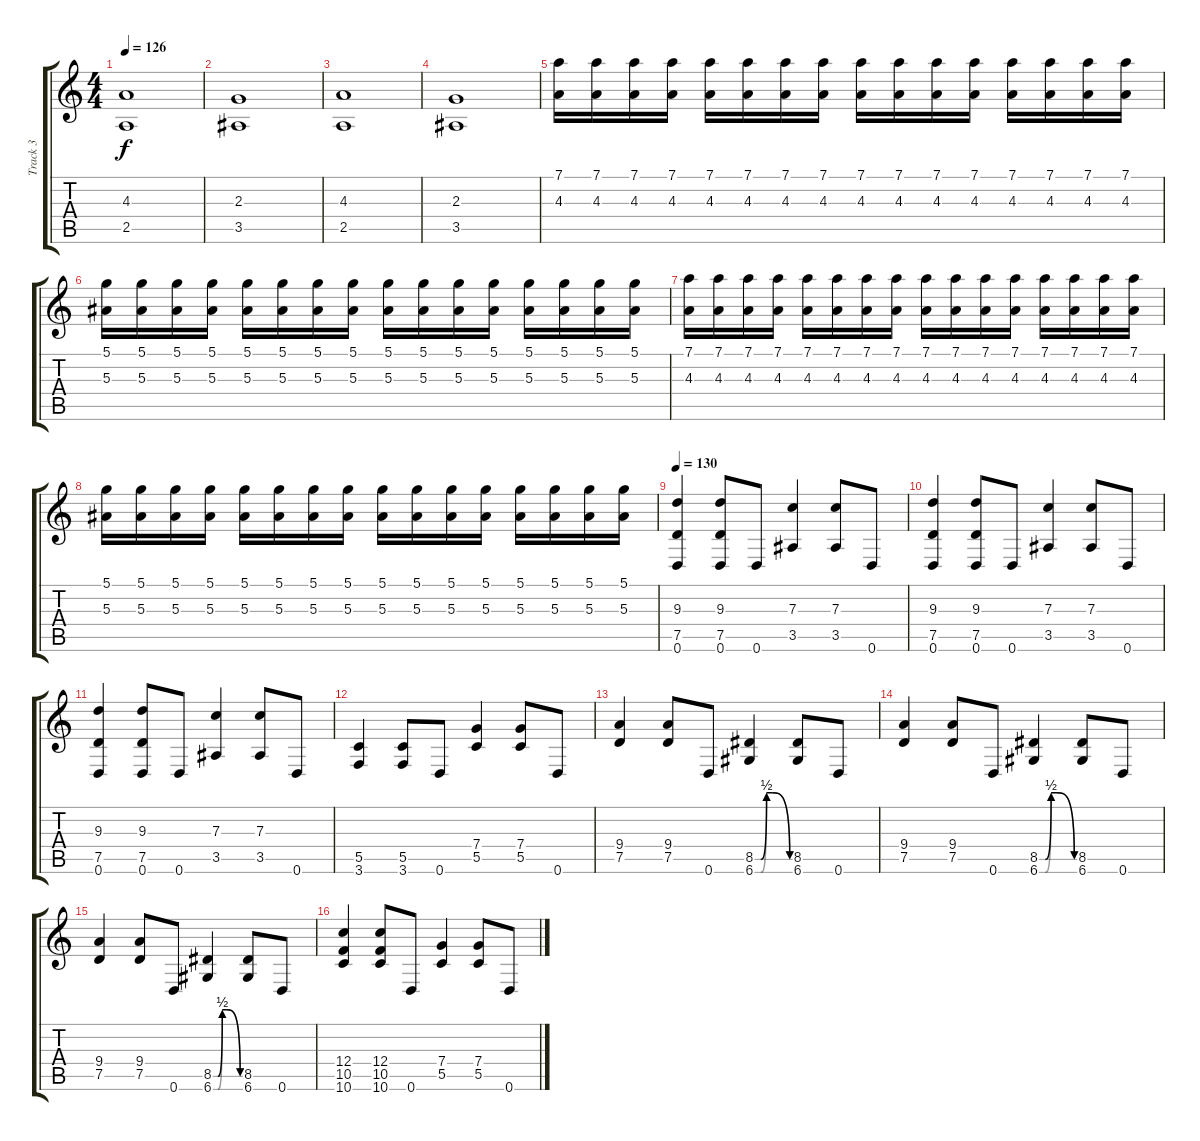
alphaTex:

\track ("Track 3" "Track 3") {instrument distortionguitar}
\staff {score tabs}
\tuning (D4 A3 F3 C3 G2 D2) {hide}
\ts (4 4)
\tempo 126
\clef g2
\ks c
(4.3 2.5).1{dy f} |
(2.3 3.5).1 |
(4.3 2.5).1 |
(2.3 3.5).1 |
(7.1 4.3).16 (7.1 4.3).16 (7.1 4.3).16 (7.1 4.3).16 (7.1 4.3).16 (7.1 4.3).16 (7.1 4.3).16 (7.1 4.3).16 (7.1 4.3).16 (7.1 4.3).16 (7.1 4.3).16 (7.1 4.3).16 (7.1 4.3).16 (7.1 4.3).16 (7.1 4.3).16 (7.1 4.3).16 |
(5.1 5.3).16 (5.1 5.3).16 (5.1 5.3).16 (5.1 5.3).16 (5.1 5.3).16 (5.1 5.3).16 (5.1 5.3).16 (5.1 5.3).16 (5.1 5.3).16 (5.1 5.3).16 (5.1 5.3).16 (5.1 5.3).16 (5.1 5.3).16 (5.1 5.3).16 (5.1 5.3).16 (5.1 5.3).16 |
(7.1 4.3).16 (7.1 4.3).16 (7.1 4.3).16 (7.1 4.3).16 (7.1 4.3).16 (7.1 4.3).16 (7.1 4.3).16 (7.1 4.3).16 (7.1 4.3).16 (7.1 4.3).16 (7.1 4.3).16 (7.1 4.3).16 (7.1 4.3).16 (7.1 4.3).16 (7.1 4.3).16 (7.1 4.3).16 |
(5.1 5.3).16 (5.1 5.3).16 (5.1 5.3).16 (5.1 5.3).16 (5.1 5.3).16 (5.1 5.3).16 (5.1 5.3).16 (5.1 5.3).16 (5.1 5.3).16 (5.1 5.3).16 (5.1 5.3).16 (5.1 5.3).16 (5.1 5.3).16 (5.1 5.3).16 (5.1 5.3).16 (5.1 5.3).16 |
\tempo 130
(9.3 7.5 0.6).4 (9.3 7.5 0.6).8 0.6.8 (7.3 3.5).4 (7.3 3.5).8 0.6.8 |
(9.3 7.5 0.6).4 (9.3 7.5 0.6).8 0.6.8 (7.3 3.5).4 (7.3 3.5).8 0.6.8 |
(9.3 7.5 0.6).4 (9.3 7.5 0.6).8 0.6.8 (7.3 3.5).4 (7.3 3.5).8 0.6.8 |
(5.5 3.6).4 (5.5 3.6).8 0.6.8 (7.4 5.5).4 (7.4 5.5).8 0.6.8 |
(9.4 7.5).4 (9.4 7.5).8 0.6.8 (8.5{be (custom 0 0 10 0 20 2 30 2 60 0)} 6.6{be (custom 0 0 10 0 20 2 30 2 60 0)}).4 (8.5 6.6).8 0.6.8 |
(9.4 7.5).4 (9.4 7.5).8 0.6.8 (8.5{be (custom 0 0 10 0 20 2 30 2 60 0)} 6.6{be (custom 0 0 10 0 20 2 30 2 60 0)}).4 (8.5 6.6).8 0.6.8 |
(9.4 7.5).4 (9.4 7.5).8 0.6.8 (8.5{be (custom 0 0 10 0 20 2 30 2 60 0)} 6.6{be (custom 0 0 10 0 20 2 30 2 60 0)}).4 (8.5 6.6).8 0.6.8 |
(12.4 10.5 10.6).4 (12.4 10.5 10.6).8 0.6.8 (7.4 5.5).4 (7.4 5.5).8 0.6.8
